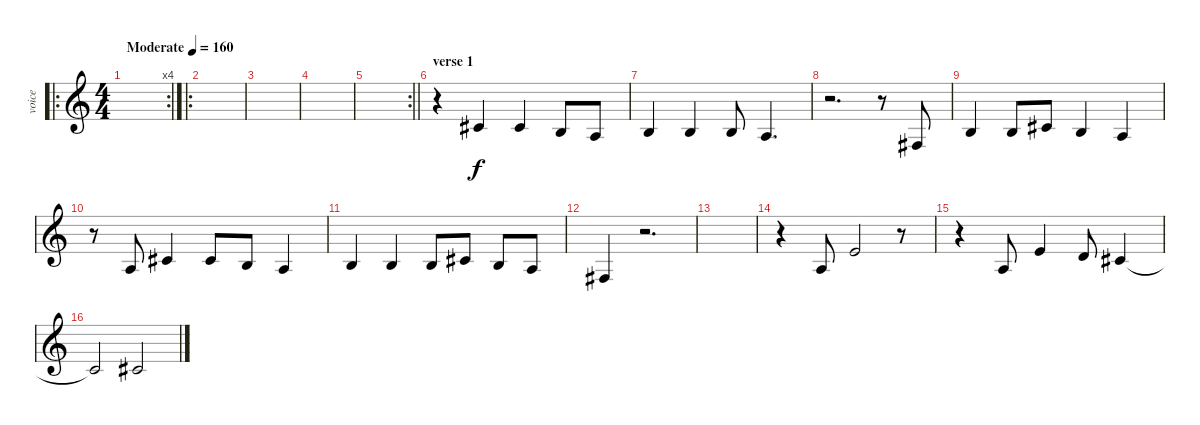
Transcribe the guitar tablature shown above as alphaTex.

\track ("voice" "voice") {instrument lead2sawtooth}
\staff {score}
\tuning (E4 B3 G3 D3 A2 E2) {hide}
\ro
\rc 4
\ts (4 4)
\tempo (160 "Moderate")
\clef g2
\ks c
|
\ro
|
|
|
\rc 2
\barLineRight lightlight
|
\section ("" "verse 1")
r.4 2.2.4 2.2.4 0.2.8 2.3.8 |
0.2.4 0.2.4 0.2.8 2.3.4{d} |
r.2{d} r.8 4.4.8 |
0.2.4 0.2.8 2.2.8 0.2.4 2.3.4 |
r.8 2.3.8 2.2.4 2.2.8 0.2.8 2.3.4 |
0.2.4 0.2.4 0.2.8 2.2.8 0.2.8 2.3.8 |
4.4.4 r.2{d} |
|
r.4 2.3.8 0.1.2 r.8 |
r.4 2.3.8 0.1.4 3.2.8 2.2.4 |
2.2{t}.2 2.2.2
